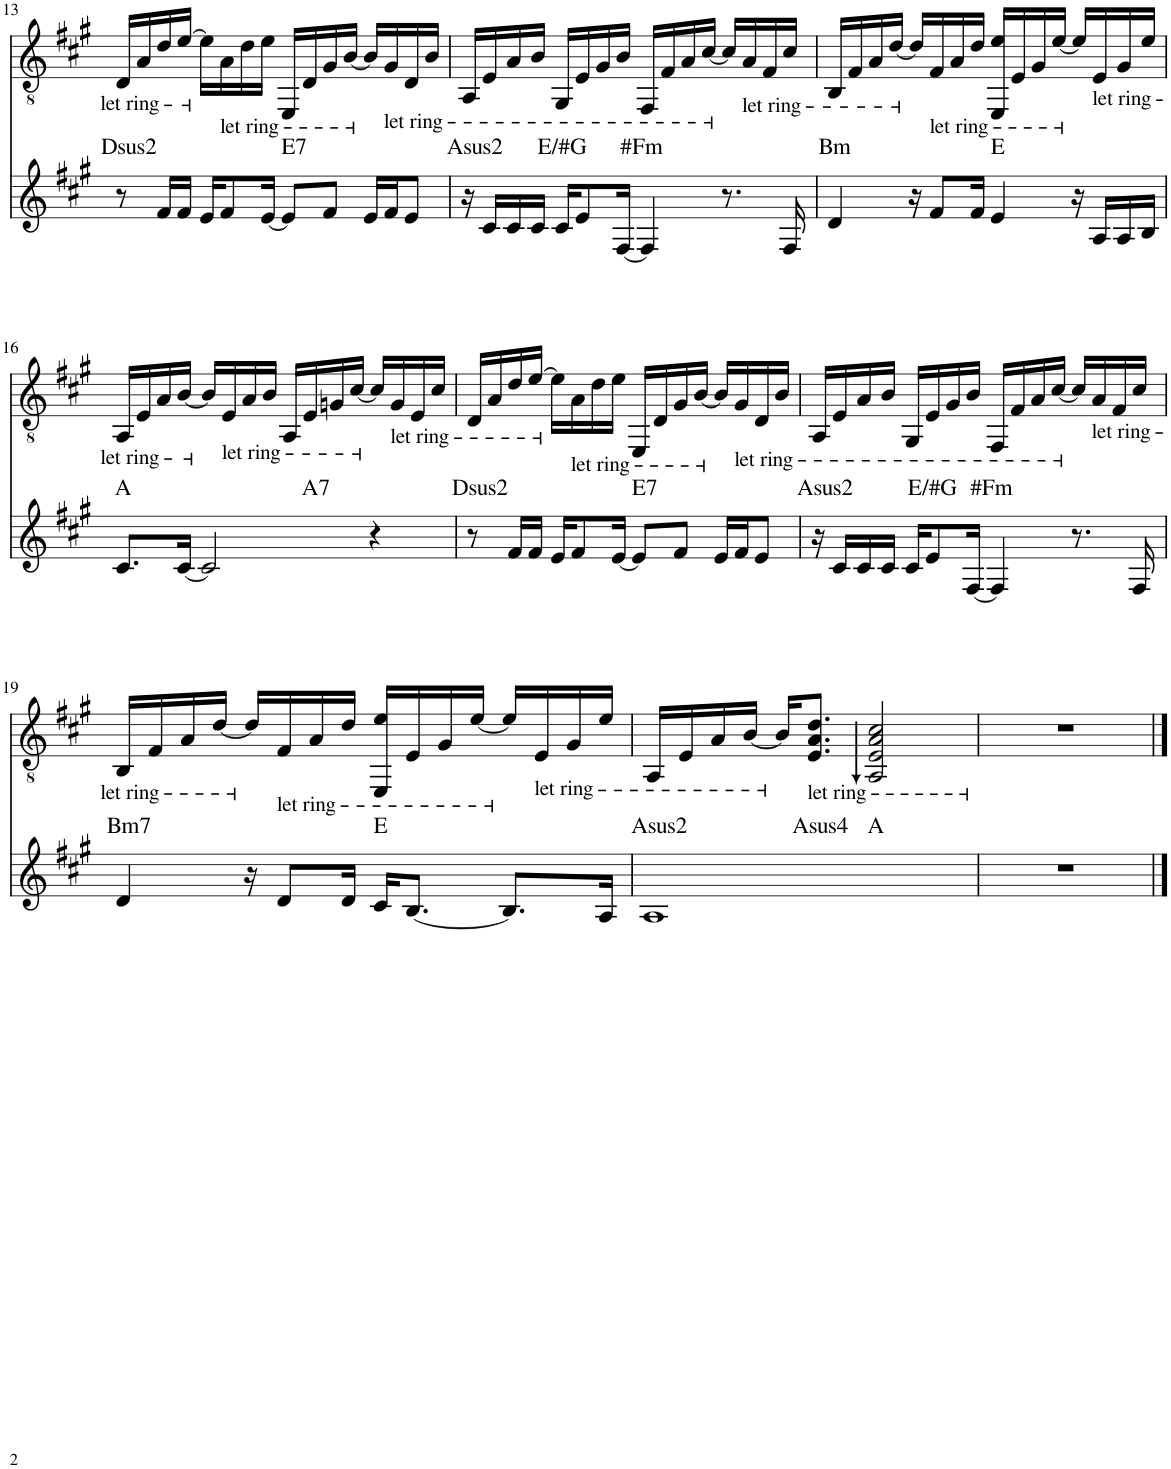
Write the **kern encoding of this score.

**kern	**kern	**text
*part2	*part1	*part1
*staff2	*staff1	*staff1
*I"���� 2	*I"���� 1	*
!!LO:PB:g=z
*clefG2	*clefGv2	*
*k[f#c#g#]	*k[f#c#g#]	*
*M4/4	*M4/4	*
=13	=13	=13
!	!	!LO:LY:b
8r	16D/LL	Dsus2
.	16A/	.
16f#/LL	16d/	.
16f#/JJ	[16e/JJ	.
16e/KL	16e\LL]	.
!	!LO:TX:b:t=let ring	!
8f#/	16A\	.
.	16d\	.
[16e/Jk	16e\JJ	.
!	!	!LO:LY:b
8e/L]	16EE/LL	E7
.	16D/	.
8f#/J	16G#/	.
.	[16B/JJ	.
16e/LL	16B/LL]	.
!	!LO:TX:b:t=let ring	!
16f#/J	16G#/	.
8e/J	16D/	.
.	16B/JJ	.
=14	=14	=14
!	!	!LO:LY:b
16r	16AA/LL	Asus2
16c#/LL	16E/	.
16c#/	16A/	.
16c#/JJ	16B/JJ	.
!	!	!LO:LY:b
16c#/KL	16GG#/LL	E/#G
8e/	16E/	.
.	16G#/	.
[16F#/Jk	16B/JJ	.
!	!	!LO:LY:b
4F#/]	16FF#/LL	#Fm
.	16F#/	.
.	16A/	.
.	[16c#/JJ	.
8.r	16c#/LL]	.
!	!LO:TX:b:t=let ring	!
.	16A/	.
.	16F#/	.
16F#/	16c#/JJ	.
=15	=15	=15
!	!	!LO:LY:b
4d/	16BB/LL	Bm
.	16F#/	.
.	16A/	.
.	[16d/JJ	.
16r	16d/LL]	.
!	!LO:TX:b:t=let ring	!
8f#/L	16F#/	.
.	16A/	.
16f#/Jk	16d/JJ	.
!	!	!LO:LY:b
4e/	16EE/ 16e/LL	E
.	16E/	.
.	16G#/	.
.	[16e/JJ	.
16r	16e/LL]	.
!	!LO:TX:b:t=let ring	!
16A/LL	16E/	.
16A/	16G#/	.
16B/JJ	16e/JJ	.
!!LO:LB:g=z
=16	=16	=16
!	!	!LO:LY:b
8.c#/L	16AA/LL	A
.	16E/	.
.	16A/	.
[16c#/Jk	[16B/JJ	.
2c#/]	16B/LL]	.
!	!LO:TX:b:t=let ring	!
.	16E/	.
.	16A/	.
.	16B/JJ	.
.	16AA/LL	.
!	!	!LO:LY:b
.	16E/	A7
.	16Gn/	.
.	[16c#/JJ	.
4r	16c#/LL]	.
!	!LO:TX:b:t=let ring	!
.	16G/	.
.	16E/	.
.	16c#/JJ	.
=17	=17	=17
!	!	!LO:LY:b
8r	16D/LL	Dsus2
.	16A/	.
16f#/LL	16d/	.
16f#/JJ	[16e/JJ	.
16e/KL	16e\LL]	.
!	!LO:TX:b:t=let ring	!
8f#/	16A\	.
.	16d\	.
[16e/Jk	16e\JJ	.
!	!	!LO:LY:b
8e/L]	16EE/LL	E7
.	16D/	.
8f#/J	16G#/	.
.	[16B/JJ	.
16e/LL	16B/LL]	.
!	!LO:TX:b:t=let ring	!
16f#/J	16G#/	.
8e/J	16D/	.
.	16B/JJ	.
=18	=18	=18
!	!	!LO:LY:b
16r	16AA/LL	Asus2
16c#/LL	16E/	.
16c#/	16A/	.
16c#/JJ	16B/JJ	.
16c#/KL	16GG#/LL	.
!	!	!LO:LY:b
8e/	16E/	E/#G
.	16G#/	.
[16F#/Jk	16B/JJ	.
!	!	!LO:LY:b
4F#/]	16FF#/LL	#Fm
.	16F#/	.
.	16A/	.
.	[16c#/JJ	.
8.r	16c#/LL]	.
!	!LO:TX:b:t=let ring	!
.	16A/	.
.	16F#/	.
16F#/	16c#/JJ	.
!!LO:LB:g=z
=19	=19	=19
!	!	!LO:LY:b
4d/	16BB/LL	Bm7
.	16F#/	.
.	16A/	.
.	[16d/JJ	.
16r	16d/LL]	.
!	!LO:TX:b:t=let ring	!
8d/L	16F#/	.
.	16A/	.
16d/Jk	16d/JJ	.
!	!	!LO:LY:b
16c#/KL	16EE/ 16e/LL	E
[8.B/J	16E/	.
.	16G#/	.
.	[16e/JJ	.
8.B/L]	16e/LL]	.
!	!LO:TX:b:t=let ring	!
.	16E/	.
.	16G#/	.
16A/Jk	16e/JJ	.
=20	=20	=20
!	!	!LO:LY:b
1A	16AA/LL	Asus2
.	16E/	.
.	16A/	.
.	[16B/JJ	.
.	16B/KL]	.
!	!LO:TX:b:t=let ring	!
!	!	!LO:LY:b
.	8.E/ 8.A/ 8.d/J	Asus4
!	!	!LO:LY:b
.	2AA/: 2E/: 2A/: 2c#/:	A
=21	=21	=21
1r	1r	.
==	==	==
*-	*-	*-
